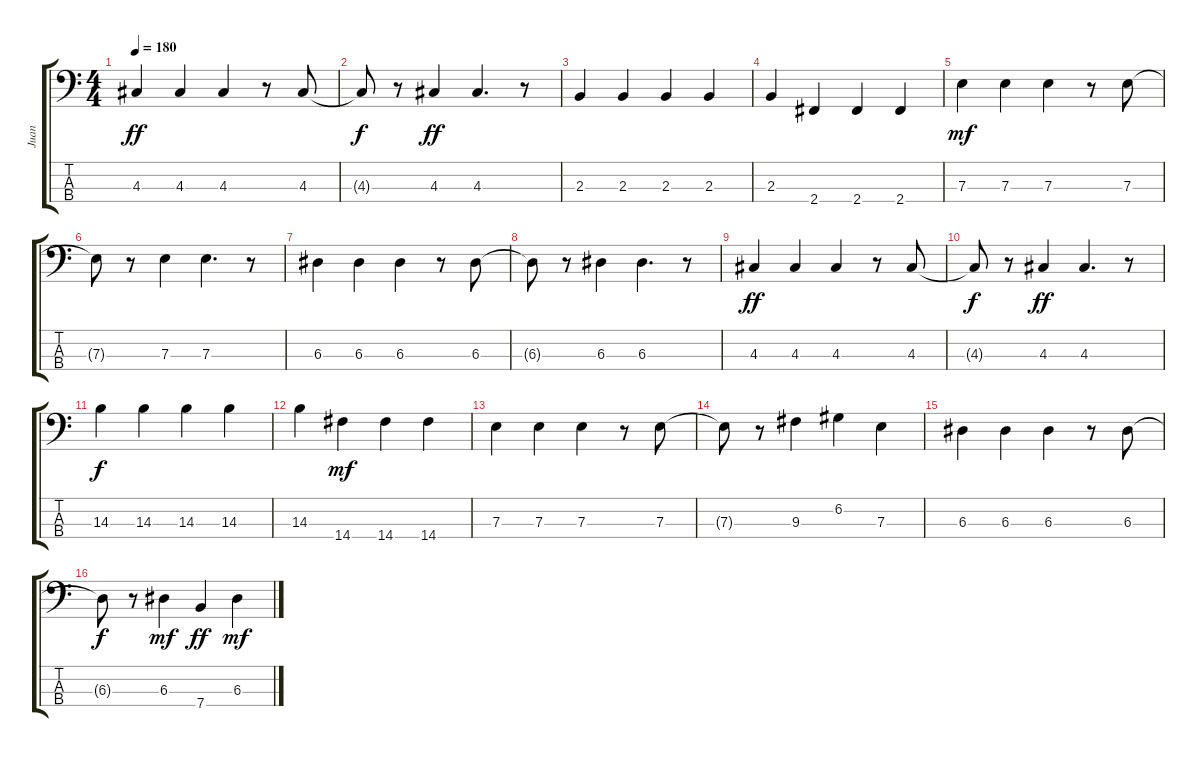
\track ("Juan" "Juan") {instrument electricbassfinger}
\staff {score tabs}
\tuning (G2 D2 A1 E1) {hide}
\ts (4 4)
\tempo 180
\clef f4
\ks c
4.3.4{dy ff} 4.3.4 4.3.4 r.8 4.3.8 |
4.3{t}.8{dy f} r.8 4.3.4{dy ff} 4.3.4{d} r.8 |
2.3.4 2.3.4 2.3.4 2.3.4 |
2.3.4 2.4.4 2.4.4 2.4.4 |
7.3.4{dy mf} 7.3.4 7.3.4 r.8 7.3.8 |
7.3{t}.8 r.8 7.3.4 7.3.4{d} r.8 |
6.3.4 6.3.4 6.3.4 r.8 6.3.8 |
6.3{t}.8 r.8 6.3.4 6.3.4{d} r.8 |
4.3.4{dy ff} 4.3.4 4.3.4 r.8 4.3.8 |
4.3{t}.8{dy f} r.8 4.3.4{dy ff} 4.3.4{d} r.8 |
14.3.4{dy f} 14.3.4 14.3.4 14.3.4 |
14.3.4 14.4.4{dy mf} 14.4.4 14.4.4 |
7.3.4 7.3.4 7.3.4 r.8 7.3.8 |
7.3{t}.8 r.8 9.3.4 6.2.4 7.3.4 |
6.3.4 6.3.4 6.3.4 r.8 6.3.8 |
6.3{t}.8{dy f} r.8 6.3.4{dy mf} 7.4.4{dy ff} 6.3.4{dy mf}
